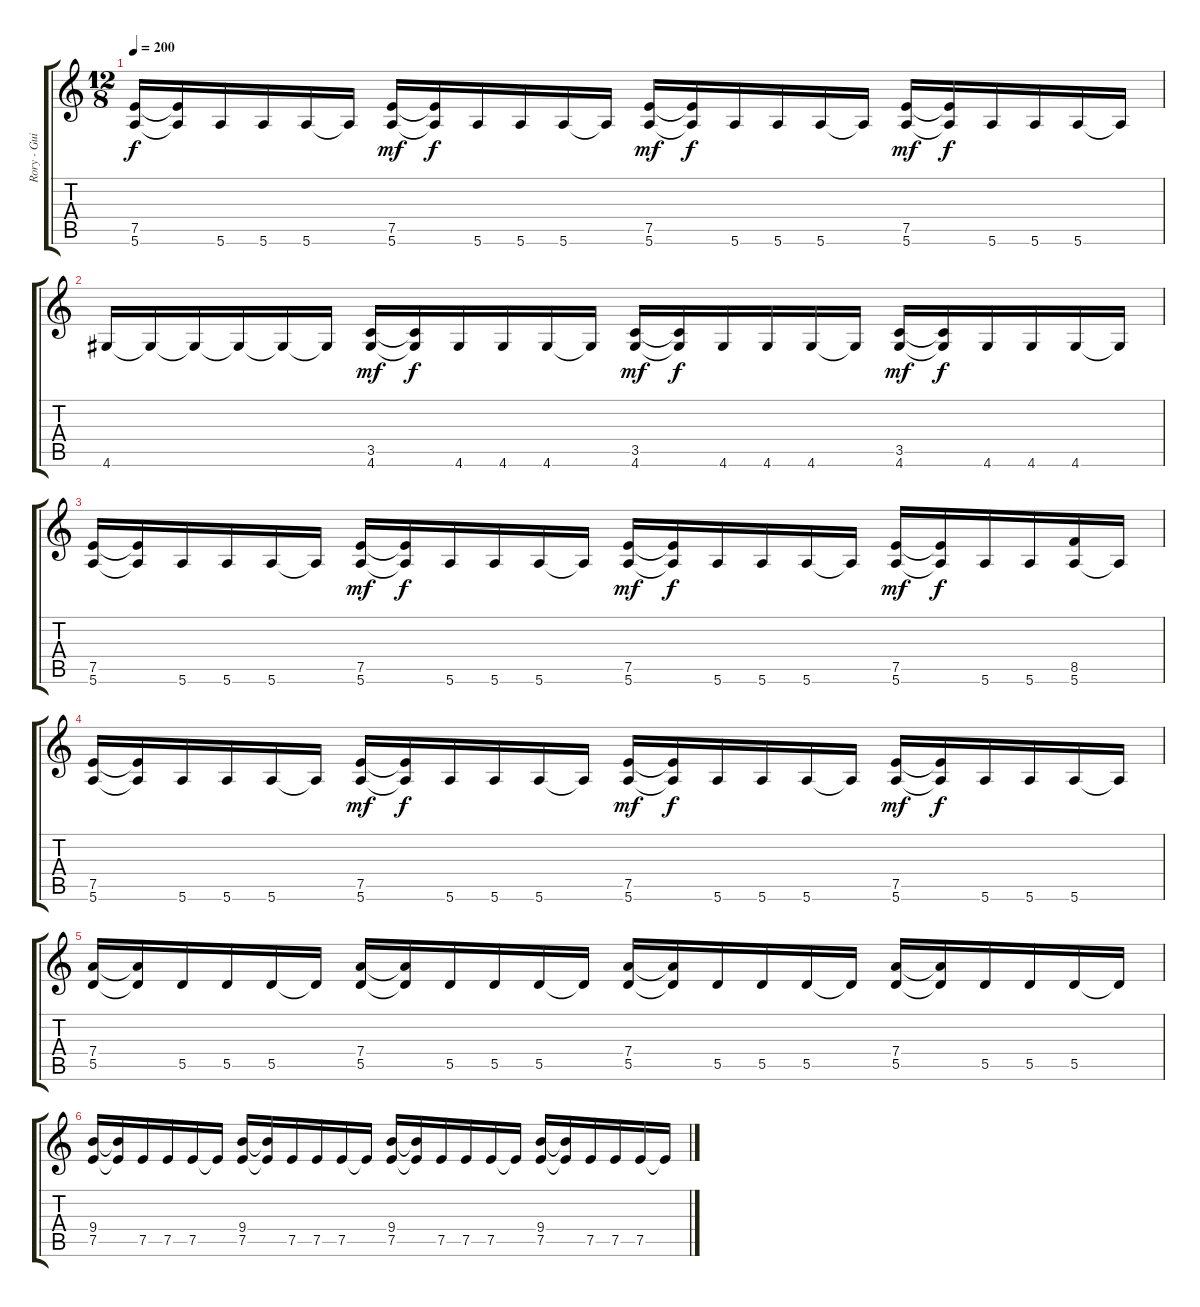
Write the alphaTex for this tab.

\track ("Rory - Guitar" "Rory - Gui") {instrument distortionguitar}
\staff {score tabs}
\tuning (E4 B3 G3 D3 A2 E2) {hide}
\ts (12 8)
\tempo 200
\clef g2
\ks c
(7.5 5.6).16{dy f} (7.5{t} 5.6{t}).16 5.6.16 5.6.16 5.6.16 5.6{t}.16 (7.5 5.6).16{dy mf} (7.5{t} 5.6{t}).16{dy f} 5.6.16 5.6.16 5.6.16 5.6{t}.16 (7.5 5.6).16{dy mf} (7.5{t} 5.6{t}).16{dy f} 5.6.16 5.6.16 5.6.16 5.6{t}.16 (7.5 5.6).16{dy mf} (7.5{t} 5.6{t}).16{dy f} 5.6.16 5.6.16 5.6.16 5.6{t}.16 |
4.6.16 4.6{t}.16 4.6{t}.16 4.6{t}.16 4.6{t}.16 4.6{t}.16 (3.5 4.6).16{dy mf} (3.5{t} 4.6{t}).16{dy f} 4.6.16 4.6.16 4.6.16 4.6{t}.16 (3.5 4.6).16{dy mf} (3.5{t} 4.6{t}).16{dy f} 4.6.16 4.6.16 4.6.16 4.6{t}.16 (3.5 4.6).16{dy mf} (3.5{t} 4.6{t}).16{dy f} 4.6.16 4.6.16 4.6.16 4.6{t}.16 |
(7.5 5.6).16 (7.5{t} 5.6{t}).16 5.6.16 5.6.16 5.6.16 5.6{t}.16 (7.5 5.6).16{dy mf} (7.5{t} 5.6{t}).16{dy f} 5.6.16 5.6.16 5.6.16 5.6{t}.16 (7.5 5.6).16{dy mf} (7.5{t} 5.6{t}).16{dy f} 5.6.16 5.6.16 5.6.16 5.6{t}.16 (7.5 5.6).16{dy mf} (7.5{t} 5.6{t}).16{dy f} 5.6.16 5.6.16 (8.5 5.6).16 5.6{t}.16 |
(7.5 5.6).16 (7.5{t} 5.6{t}).16 5.6.16 5.6.16 5.6.16 5.6{t}.16 (7.5 5.6).16{dy mf} (7.5{t} 5.6{t}).16{dy f} 5.6.16 5.6.16 5.6.16 5.6{t}.16 (7.5 5.6).16{dy mf} (7.5{t} 5.6{t}).16{dy f} 5.6.16 5.6.16 5.6.16 5.6{t}.16 (7.5 5.6).16{dy mf} (7.5{t} 5.6{t}).16{dy f} 5.6.16 5.6.16 5.6.16 5.6{t}.16 |
(7.4 5.5).16 (7.4{t} 5.5{t}).16 5.5.16 5.5.16 5.5.16 5.5{t}.16 (7.4 5.5).16 (7.4{t} 5.5{t}).16 5.5.16 5.5.16 5.5.16 5.5{t}.16 (7.4 5.5).16 (7.4{t} 5.5{t}).16 5.5.16 5.5.16 5.5.16 5.5{t}.16 (7.4 5.5).16 (7.4{t} 5.5{t}).16 5.5.16 5.5.16 5.5.16 5.5{t}.16 |
(9.4 7.5).16 (9.4{t} 7.5{t}).16 7.5.16 7.5.16 7.5.16 7.5{t}.16 (9.4 7.5).16 (9.4{t} 7.5{t}).16 7.5.16 7.5.16 7.5.16 7.5{t}.16 (9.4 7.5).16 (9.4{t} 7.5{t}).16 7.5.16 7.5.16 7.5.16 7.5{t}.16 (9.4 7.5).16 (9.4{t} 7.5{t}).16 7.5.16 7.5.16 7.5.16 7.5{t}.16
